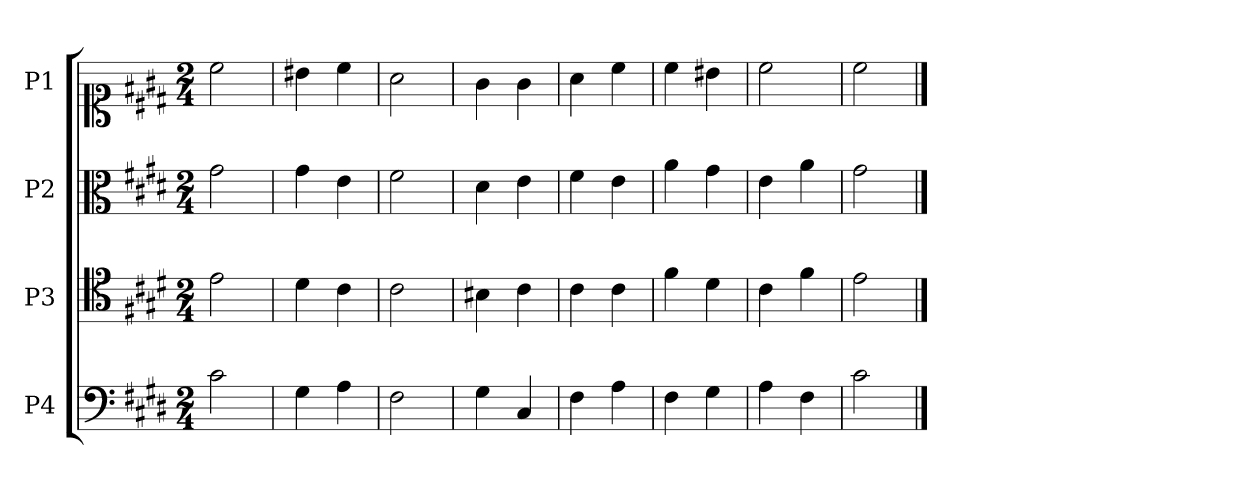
**kern	**kern	**kern	**kern
*part4	*part3	*part2	*part1
*staff4	*staff3	*staff2	*staff1
*I"P4	*I"P3	*I"P2	*I"P1
!!LO:PB:g=z
*clefF4	*clefC4	*clefC3	*clefC1
*k[f#c#g#d#]	*k[f#c#g#d#]	*k[f#c#g#d#]	*k[f#c#g#d#]
*c#:	*c#:	*c#:	*c#:
*M2/4	*M2/4	*M2/4	*M2/4
=1	=1	=1	=1
2c#i\	2ei\	2g#i\	2cc#i\
=2	=2	=2	=2
4G#i\	4d#i\	4g#i\	4b#Xi\
4Ai\	4c#i\	4ei\	4cc#i\
=3	=3	=3	=3
2F#i\	2c#i\	2f#i\	2ai\
=4	=4	=4	=4
4G#i\	4B#Xi\	4d#i\	4g#i\
4C#i/	4c#i\	4ei\	4g#i\
=5	=5	=5	=5
4F#i\	4c#i\	4f#i\	4ai\
4Ai\	4c#i\	4ei\	4cc#i\
=6	=6	=6	=6
4F#i\	4f#i\	4ai\	4cc#i\
4G#i\	4d#i\	4g#i\	4b#Xi\
=7	=7	=7	=7
4Ai\	4c#i\	4ei\	2cc#i\
4F#i\	4f#i\	4ai\	.
=8	=8	=8	=8
2c#i\	2ei\	2g#i\	2cc#i\
==	==	==	==
*-	*-	*-	*-
